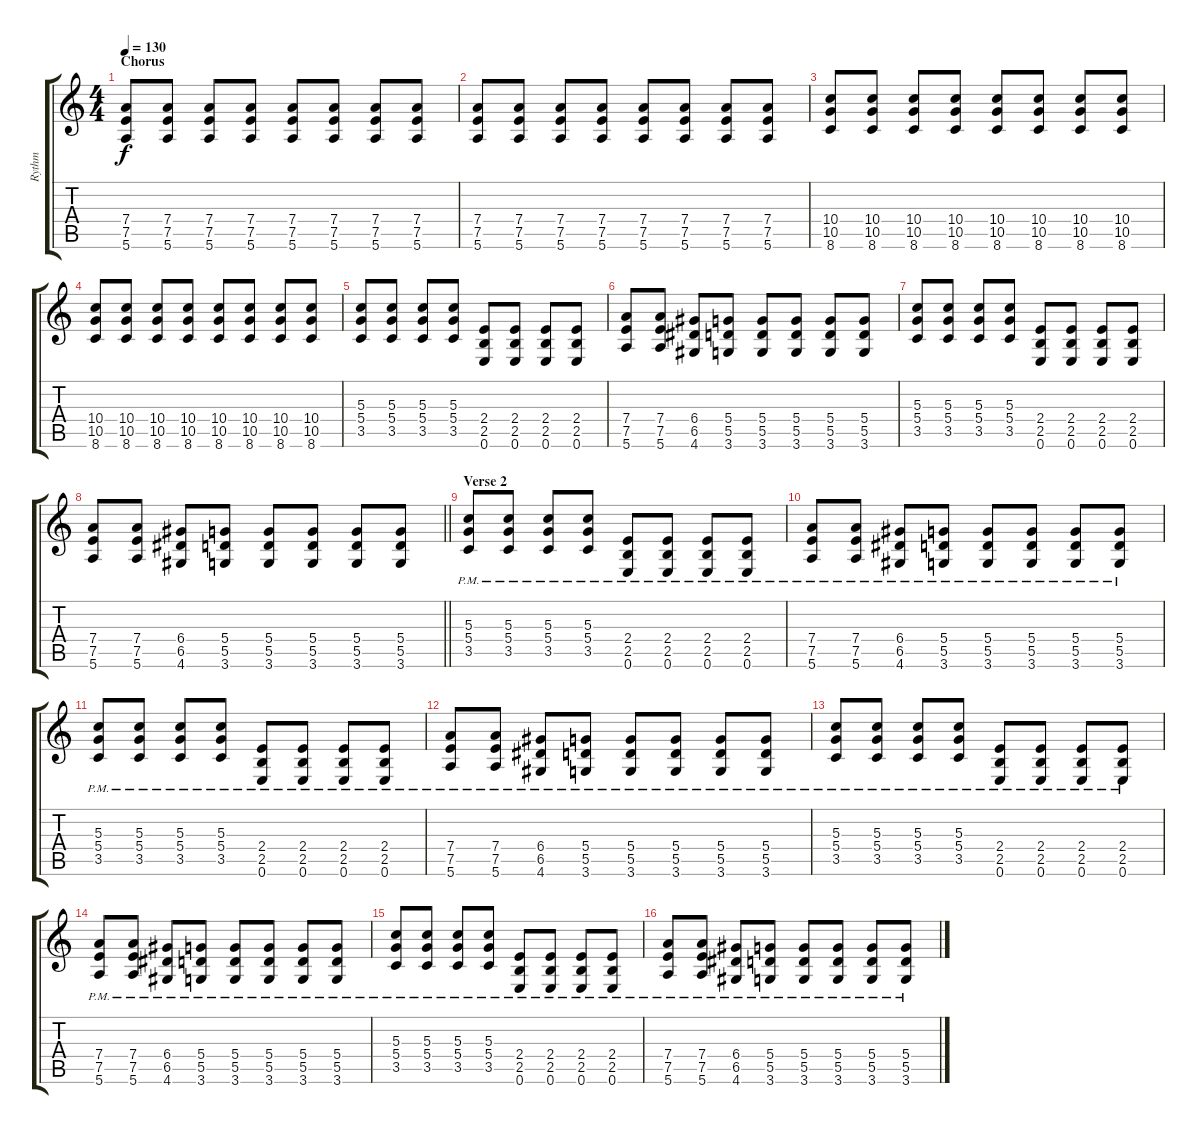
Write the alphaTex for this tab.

\track ("Rythm" "Rythm") {instrument distortionguitar}
\staff {score tabs}
\tuning (E4 B3 G3 D3 A2 E2) {hide}
\ts (4 4)
\section ("" "Chorus")
\tempo 130
\clef g2
\ks c
(7.4 7.5 5.6).8{dy f} (7.4 7.5 5.6).8 (7.4 7.5 5.6).8 (7.4 7.5 5.6).8 (7.4 7.5 5.6).8 (7.4 7.5 5.6).8 (7.4 7.5 5.6).8 (7.4 7.5 5.6).8 |
(7.4 7.5 5.6).8 (7.4 7.5 5.6).8 (7.4 7.5 5.6).8 (7.4 7.5 5.6).8 (7.4 7.5 5.6).8 (7.4 7.5 5.6).8 (7.4 7.5 5.6).8 (7.4 7.5 5.6).8 |
(10.4 10.5 8.6).8 (10.4 10.5 8.6).8 (10.4 10.5 8.6).8 (10.4 10.5 8.6).8 (10.4 10.5 8.6).8 (10.4 10.5 8.6).8 (10.4 10.5 8.6).8 (10.4 10.5 8.6).8 |
(10.4 10.5 8.6).8 (10.4 10.5 8.6).8 (10.4 10.5 8.6).8 (10.4 10.5 8.6).8 (10.4 10.5 8.6).8 (10.4 10.5 8.6).8 (10.4 10.5 8.6).8 (10.4 10.5 8.6).8 |
(5.3 5.4 3.5).8 (5.3 5.4 3.5).8 (5.3 5.4 3.5).8 (5.3 5.4 3.5).8 (2.4 2.5 0.6).8 (2.4 2.5 0.6).8 (2.4 2.5 0.6).8 (2.4 2.5 0.6).8 |
(7.4 7.5 5.6).8 (7.4 7.5 5.6).8 (6.4 6.5 4.6).8 (5.4 5.5 3.6).8 (5.4 5.5 3.6).8 (5.4 5.5 3.6).8 (5.4 5.5 3.6).8 (5.4 5.5 3.6).8 |
(5.3 5.4 3.5).8 (5.3 5.4 3.5).8 (5.3 5.4 3.5).8 (5.3 5.4 3.5).8 (2.4 2.5 0.6).8 (2.4 2.5 0.6).8 (2.4 2.5 0.6).8 (2.4 2.5 0.6).8 |
\barLineRight lightlight
(7.4 7.5 5.6).8 (7.4 7.5 5.6).8 (6.4 6.5 4.6).8 (5.4 5.5 3.6).8 (5.4 5.5 3.6).8 (5.4 5.5 3.6).8 (5.4 5.5 3.6).8 (5.4 5.5 3.6).8 |
\section ("" "Verse 2")
(5.3{pm} 5.4{pm} 3.5{pm}).8 (5.3{pm} 5.4{pm} 3.5{pm}).8 (5.3{pm} 5.4{pm} 3.5{pm}).8 (5.3{pm} 5.4{pm} 3.5{pm}).8 (2.4{pm} 2.5{pm} 0.6{pm}).8 (2.4{pm} 2.5{pm} 0.6{pm}).8 (2.4{pm} 2.5{pm} 0.6{pm}).8 (2.4{pm} 2.5{pm} 0.6{pm}).8 |
(7.4{pm} 7.5{pm} 5.6{pm}).8 (7.4{pm} 7.5{pm} 5.6{pm}).8 (6.4{pm} 6.5{pm} 4.6{pm}).8 (5.4{pm} 5.5{pm} 3.6{pm}).8 (5.4{pm} 5.5{pm} 3.6{pm}).8 (5.4{pm} 5.5{pm} 3.6{pm}).8 (5.4{pm} 5.5{pm} 3.6{pm}).8 (5.4{pm} 5.5{pm} 3.6{pm}).8 |
(5.3{pm} 5.4{pm} 3.5{pm}).8 (5.3{pm} 5.4{pm} 3.5{pm}).8 (5.3{pm} 5.4{pm} 3.5{pm}).8 (5.3{pm} 5.4{pm} 3.5{pm}).8 (2.4{pm} 2.5{pm} 0.6{pm}).8 (2.4{pm} 2.5{pm} 0.6{pm}).8 (2.4{pm} 2.5{pm} 0.6{pm}).8 (2.4{pm} 2.5{pm} 0.6{pm}).8 |
(7.4{pm} 7.5{pm} 5.6{pm}).8 (7.4{pm} 7.5{pm} 5.6{pm}).8 (6.4{pm} 6.5{pm} 4.6{pm}).8 (5.4{pm} 5.5{pm} 3.6{pm}).8 (5.4{pm} 5.5{pm} 3.6{pm}).8 (5.4{pm} 5.5{pm} 3.6{pm}).8 (5.4{pm} 5.5{pm} 3.6{pm}).8 (5.4{pm} 5.5{pm} 3.6{pm}).8 |
(5.3{pm} 5.4{pm} 3.5{pm}).8 (5.3{pm} 5.4{pm} 3.5{pm}).8 (5.3{pm} 5.4{pm} 3.5{pm}).8 (5.3{pm} 5.4{pm} 3.5{pm}).8 (2.4{pm} 2.5{pm} 0.6{pm}).8 (2.4{pm} 2.5{pm} 0.6{pm}).8 (2.4{pm} 2.5{pm} 0.6{pm}).8 (2.4{pm} 2.5{pm} 0.6{pm}).8 |
(7.4{pm} 7.5{pm} 5.6{pm}).8 (7.4{pm} 7.5{pm} 5.6{pm}).8 (6.4{pm} 6.5{pm} 4.6{pm}).8 (5.4{pm} 5.5{pm} 3.6{pm}).8 (5.4{pm} 5.5{pm} 3.6{pm}).8 (5.4{pm} 5.5{pm} 3.6{pm}).8 (5.4{pm} 5.5{pm} 3.6{pm}).8 (5.4{pm} 5.5{pm} 3.6{pm}).8 |
(5.3{pm} 5.4{pm} 3.5{pm}).8 (5.3{pm} 5.4{pm} 3.5{pm}).8 (5.3{pm} 5.4{pm} 3.5{pm}).8 (5.3{pm} 5.4{pm} 3.5{pm}).8 (2.4{pm} 2.5{pm} 0.6{pm}).8 (2.4{pm} 2.5{pm} 0.6{pm}).8 (2.4{pm} 2.5{pm} 0.6{pm}).8 (2.4{pm} 2.5{pm} 0.6{pm}).8 |
(7.4{pm} 7.5{pm} 5.6{pm}).8 (7.4{pm} 7.5{pm} 5.6{pm}).8 (6.4{pm} 6.5{pm} 4.6{pm}).8 (5.4{pm} 5.5{pm} 3.6{pm}).8 (5.4{pm} 5.5{pm} 3.6{pm}).8 (5.4{pm} 5.5{pm} 3.6{pm}).8 (5.4{pm} 5.5{pm} 3.6{pm}).8 (5.4{pm} 5.5{pm} 3.6{pm}).8
